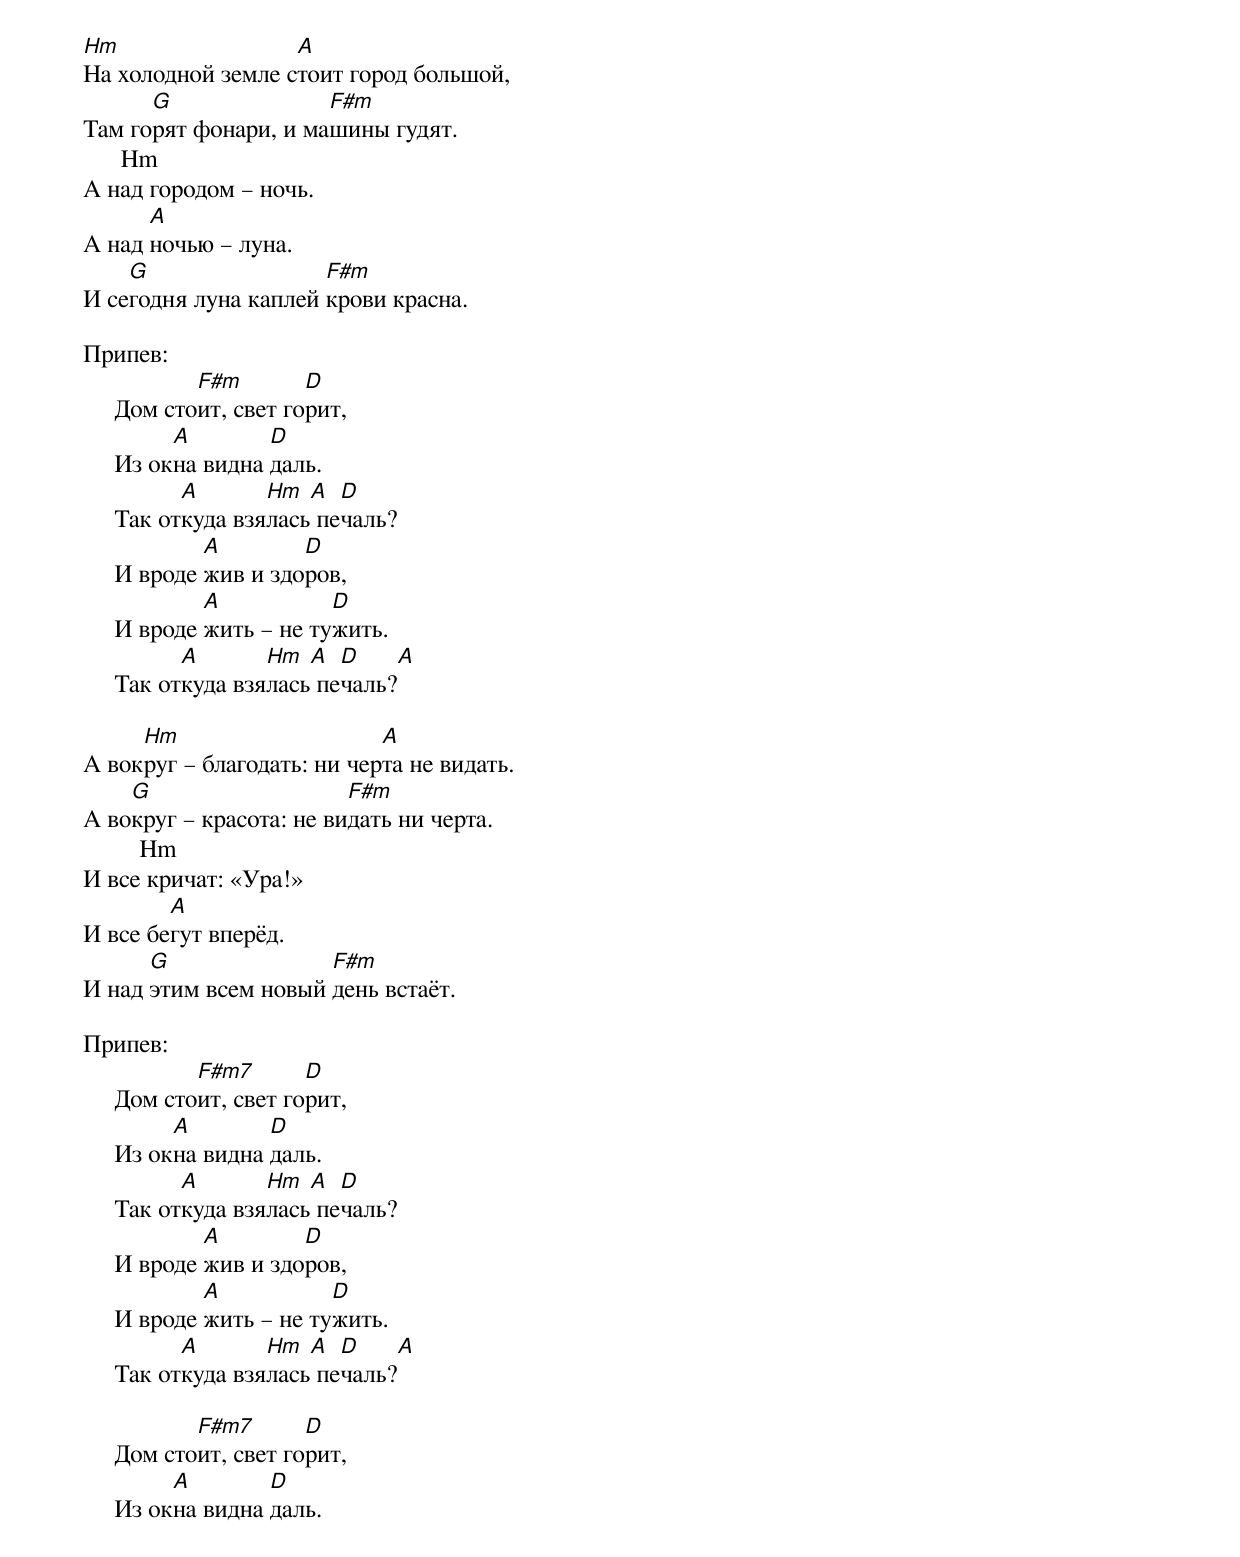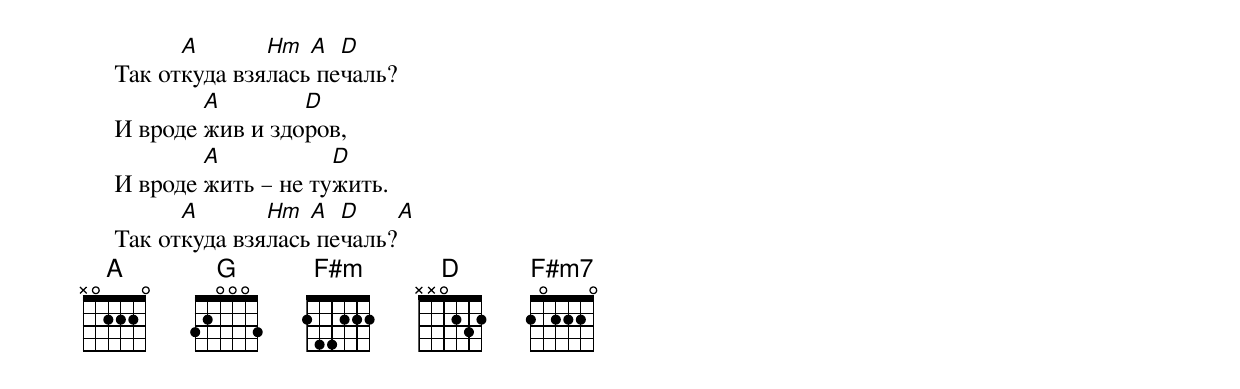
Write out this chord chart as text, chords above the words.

Hm                 A
На холодной земле стоит город большой,
      G               F#m
Там горят фонари, и машины гудят.
      Hm
А над городом – ночь.
      A
А над ночью – луна.
    G                 F#m
И сегодня луна каплей крови красна.

Припев:
            F#m        D
     Дом стоит, свет горит,
          A        D
     Из окна видна даль.
           A       Hm  A  D
     Так откуда взялась печаль?
             A        D
     И вроде жив и здоров,
             A           D
     И вроде жить – не тужить.
           A       Hm  A  D     A
     Так откуда взялась печаль?

     Hm                     A
А вокруг – благодать: ни черта не видать.
    G                    F#m
А вокруг – красота: не видать ни черта.
         Hm
И все кричат: «Ура!»
        A
И все бегут вперёд.
      G               F#m
И над этим всем новый день встаёт.

Припев:
            F#m7       D
     Дом стоит, свет горит,
          A        D
     Из окна видна даль.
           A       Hm  A  D
     Так откуда взялась печаль?
             A        D
     И вроде жив и здоров,
             A           D
     И вроде жить – не тужить.
           A       Hm  A  D     A
     Так откуда взялась печаль?

            F#m7       D
     Дом стоит, свет горит,
          A        D
     Из окна видна даль.
           A       Hm  A  D
     Так откуда взялась печаль?
             A        D
     И вроде жив и здоров,
             A           D
     И вроде жить – не тужить.
           A       Hm  A  D     A
     Так откуда взялась печаль?
